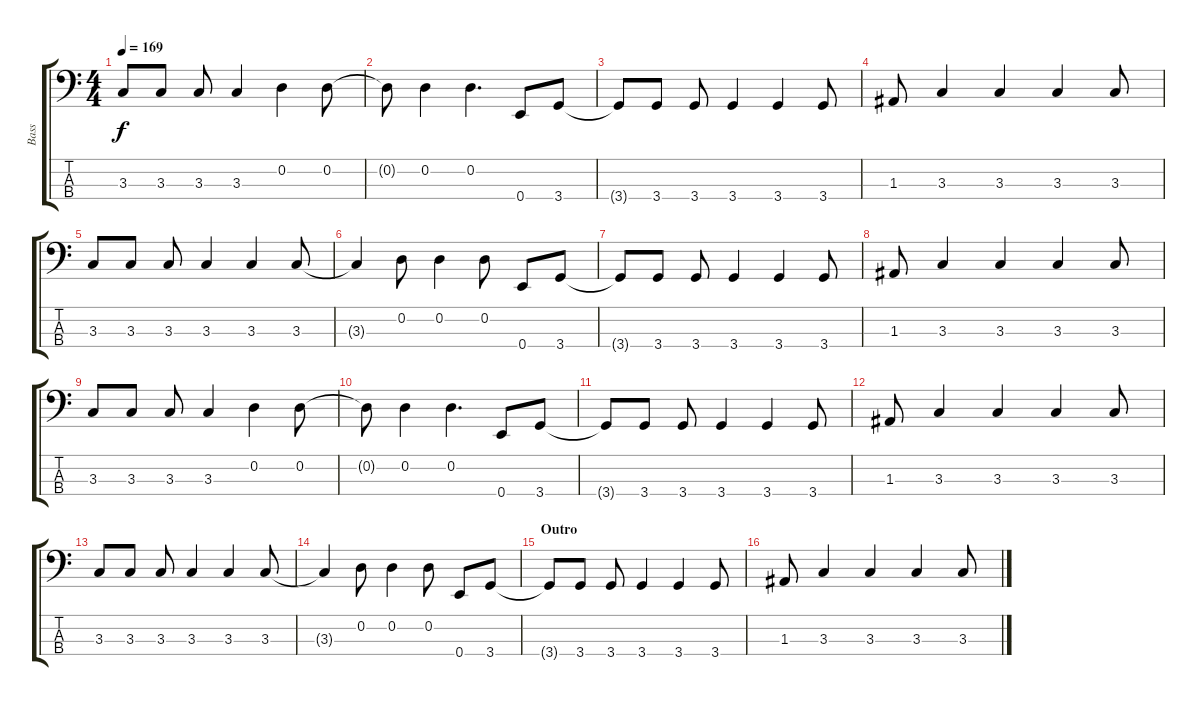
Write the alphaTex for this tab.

\track ("Bass" "Bass") {instrument fretlessbass}
\staff {score tabs}
\tuning (G2 D2 A1 E1) {hide}
\ts (4 4)
\tempo 169
\clef f4
\ks c
3.3.8{dy f} 3.3.8 3.3.8 3.3.4 0.2.4 0.2.8 |
0.2{t}.8 0.2.4 0.2.4{d} 0.4.8 3.4.8 |
3.4{t}.8 3.4.8 3.4.8 3.4.4 3.4.4 3.4.8 |
1.3.8 3.3.4 3.3.4 3.3.4 3.3.8 |
3.3.8 3.3.8 3.3.8 3.3.4 3.3.4 3.3.8 |
3.3{t}.4 0.2.8 0.2.4 0.2.8 0.4.8 3.4.8 |
3.4{t}.8 3.4.8 3.4.8 3.4.4 3.4.4 3.4.8 |
1.3.8 3.3.4 3.3.4 3.3.4 3.3.8 |
3.3.8 3.3.8 3.3.8 3.3.4 0.2.4 0.2.8 |
0.2{t}.8 0.2.4 0.2.4{d} 0.4.8 3.4.8 |
3.4{t}.8 3.4.8 3.4.8 3.4.4 3.4.4 3.4.8 |
1.3.8 3.3.4 3.3.4 3.3.4 3.3.8 |
3.3.8 3.3.8 3.3.8 3.3.4 3.3.4 3.3.8 |
3.3{t}.4 0.2.8 0.2.4 0.2.8 0.4.8 3.4.8 |
\section ("" "Outro")
3.4{t}.8 3.4.8 3.4.8 3.4.4 3.4.4 3.4.8 |
1.3.8 3.3.4 3.3.4 3.3.4 3.3.8
